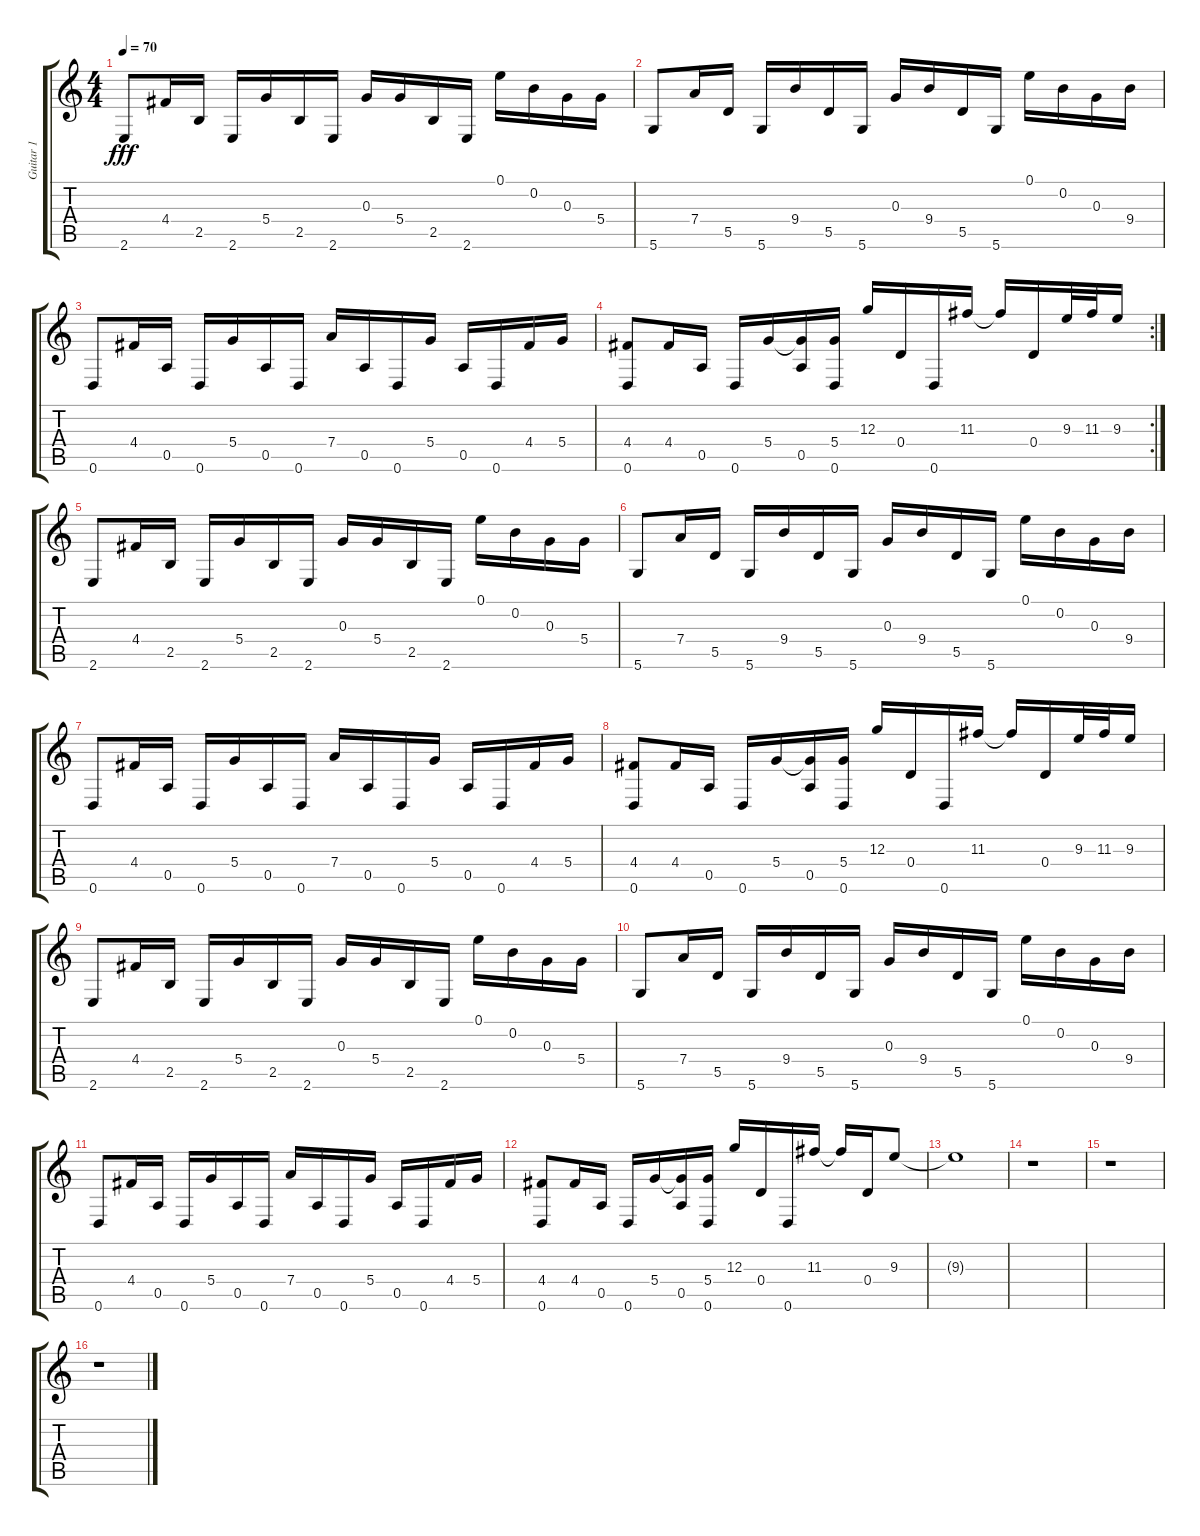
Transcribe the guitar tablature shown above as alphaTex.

\track ("Guitar 1" "Guitar 1") {instrument acousticguitarsteel}
\staff {score tabs}
\tuning (E4 B3 G3 D3 A2 D2) {hide}
\ts (4 4)
\tempo 70
\clef g2
\ks c
2.6.8{dy fff instrument acousticguitarsteel} 4.4.16 2.5.16 2.6.16 5.4.16 2.5.16 2.6.16 0.3.16 5.4.16 2.5.16 2.6.16 0.1.16 0.2.16 0.3.16 5.4.16 |
5.6.8 7.4.16 5.5.16 5.6.16 9.4.16 5.5.16 5.6.16 0.3.16 9.4.16 5.5.16 5.6.16 0.1.16 0.2.16 0.3.16 9.4.16 |
0.6.8 4.4.16 0.5.16 0.6.16 5.4.16 0.5.16 0.6.16 7.4.16 0.5.16 0.6.16 5.4.16 0.5.16 0.6.16 4.4.16 5.4.16 |
\rc 2
(4.4 0.6).8 4.4.16 0.5.16 0.6.16 5.4.16 (5.4{t} 0.5).16 (5.4 0.6).16 12.3.16 0.4.16 0.6.16 11.3.16 11.3{t}.16 0.4.16 9.3.32 11.3.32 9.3.16 |
2.6.8 4.4.16 2.5.16 2.6.16 5.4.16 2.5.16 2.6.16 0.3.16 5.4.16 2.5.16 2.6.16 0.1.16 0.2.16 0.3.16 5.4.16 |
5.6.8 7.4.16 5.5.16 5.6.16 9.4.16 5.5.16 5.6.16 0.3.16 9.4.16 5.5.16 5.6.16 0.1.16 0.2.16 0.3.16 9.4.16 |
0.6.8 4.4.16 0.5.16 0.6.16 5.4.16 0.5.16 0.6.16 7.4.16 0.5.16 0.6.16 5.4.16 0.5.16 0.6.16 4.4.16 5.4.16 |
(4.4 0.6).8 4.4.16 0.5.16 0.6.16 5.4.16 (5.4{t} 0.5).16 (5.4 0.6).16 12.3.16 0.4.16 0.6.16 11.3.16 11.3{t}.16 0.4.16 9.3.32 11.3.32 9.3.16 |
2.6.8 4.4.16 2.5.16 2.6.16 5.4.16 2.5.16 2.6.16 0.3.16 5.4.16 2.5.16 2.6.16 0.1.16 0.2.16 0.3.16 5.4.16 |
5.6.8 7.4.16 5.5.16 5.6.16 9.4.16 5.5.16 5.6.16 0.3.16 9.4.16 5.5.16 5.6.16 0.1.16 0.2.16 0.3.16 9.4.16 |
0.6.8 4.4.16 0.5.16 0.6.16 5.4.16 0.5.16 0.6.16 7.4.16 0.5.16 0.6.16 5.4.16 0.5.16 0.6.16 4.4.16 5.4.16 |
(4.4 0.6).8 4.4.16 0.5.16 0.6.16 5.4.16 (5.4{t} 0.5).16 (5.4 0.6).16 12.3.16 0.4.16 0.6.16 11.3.16 11.3{t}.16 0.4.16 9.3.8 |
9.3{t}.1 |
r.1 |
r.1 |
r.1
